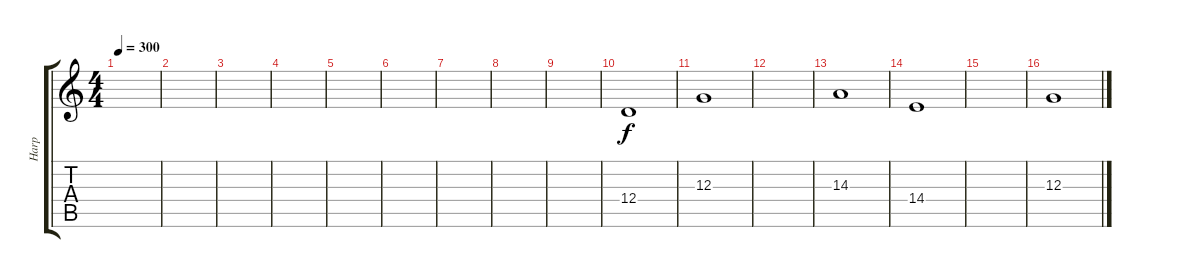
\track ("Harp" "Harp") {instrument orchestralharp}
\staff {score tabs}
\tuning (E4 B3 G3 D3 A2 E2) {hide}
\ts (4 4)
\tempo 300
\clef g2
\ks c
|
|
|
|
|
|
|
|
|
12.4.1 |
12.3.1 |
|
14.3.1 |
14.4.1 |
|
12.3.1
